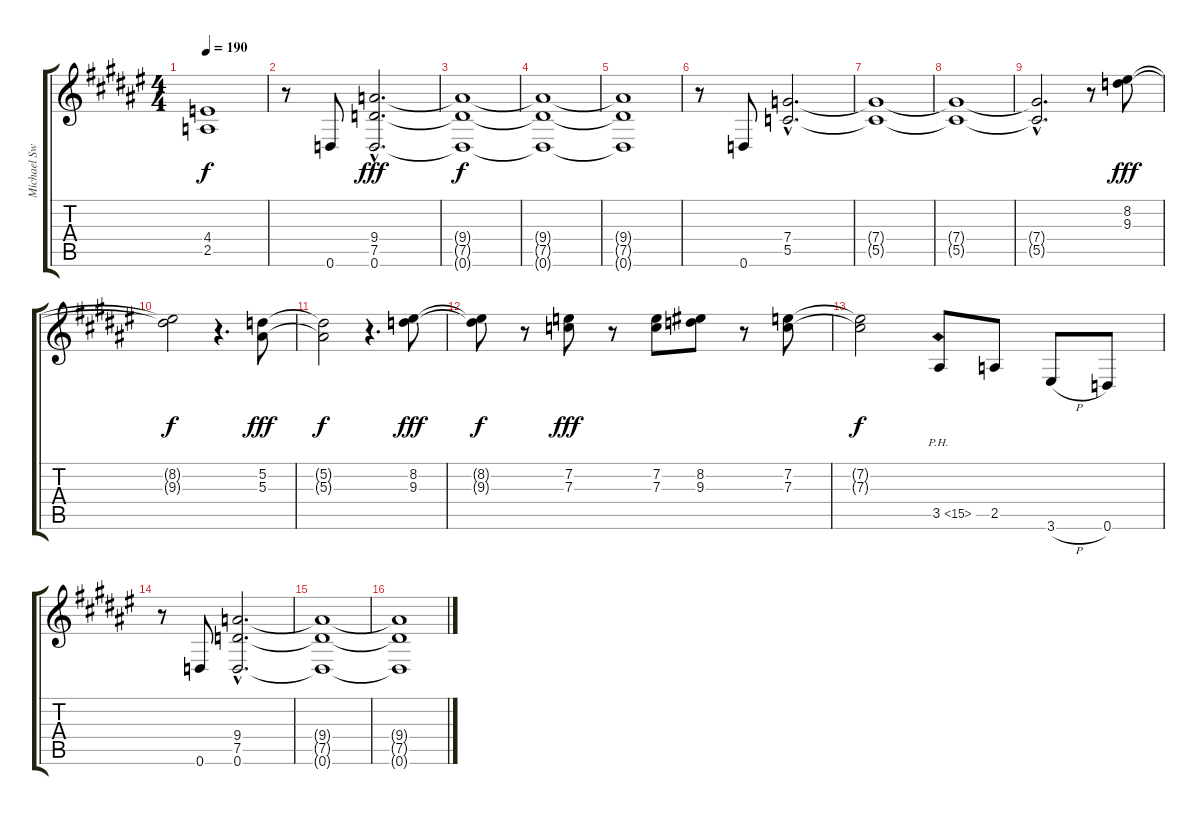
\track ("Michael Sweet" "Michael Sw") {instrument overdrivenguitar}
\staff {score tabs}
\tuning (D4 A3 F3 C3 G2 D2) {hide}
\ts (4 4)
\tempo 190
\clef g2
\ks d#minor
(4.4{t} 2.5{t}).1{dy f} |
r.8 0.6.8 (9.4{hac} 7.5{hac} 0.6{hac}).2{d dy fff} |
(9.4{t} 7.5{t} 0.6{t}).1{dy f} |
(9.4{t} 7.5{t} 0.6{t}).1 |
(9.4{t} 7.5{t} 0.6{t}).1 |
r.8 0.6.8 (7.4{hac} 5.5{hac}).2{d} |
(7.4{t} 5.5{t}).1 |
(7.4{t} 5.5{t}).1 |
(7.4{hac t} 5.5{hac t}).2{d} r.8 (8.2 9.3).8{dy fff} |
(8.2{t} 9.3{t}).2{dy f} r.4{d} (5.2 5.3).8{dy fff} |
(5.2{t} 5.3{t}).2{dy f} r.4{d} (8.2 9.3).8{dy fff} |
(8.2{t} 9.3{t}).8{dy f} r.8 (7.2 7.3).8{dy fff} r.8 (7.2 7.3).8 (8.2 9.3).8 r.8 (7.2 7.3).8 |
(7.2{t} 7.3{t}).2{dy f} 3.5{ph 12}.8 2.5.8 3.6{h}.8 0.6.8 |
r.8 0.6.8 (9.4{hac} 7.5{hac} 0.6{hac}).2{d} |
(9.4{t} 7.5{t} 0.6{t}).1 |
(9.4{t} 7.5{t} 0.6{t}).1
